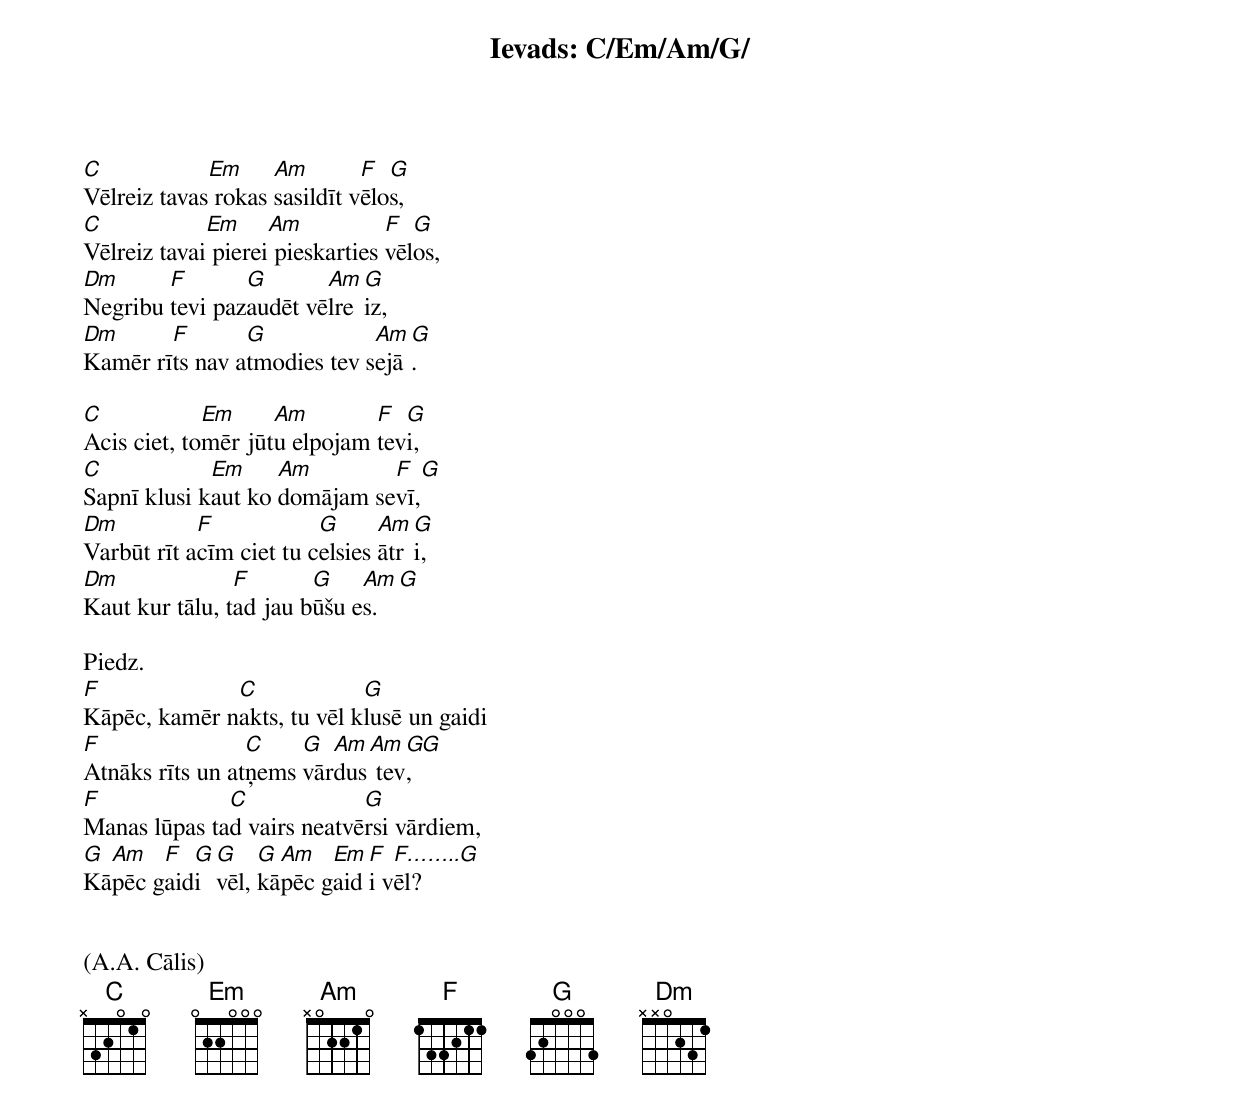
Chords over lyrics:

Ievads: C/Em/Am/G/
C            Em     Am        F  G
Vēlreiz tavas rokas sasildīt vēlos,
C            Em     Am           F  G
Vēlreiz tavai pierei pieskarties vēlos,
Dm	F	G	Am G
Negribu tevi pazaudēt vēlreiz,
Dm	F	G	     Am G
Kamēr rīts nav atmodies tev sejā.

C            Em     Am        F  G
Acis ciet, tomēr jūtu elpojam tevi,
C            Em     Am        F  G
Sapnī klusi kaut ko domājam sevī,
Dm	    F	         G      Am G
Varbūt rīt acīm ciet tu celsies ātri,
Dm	        F	G    Am G
Kaut kur tālu, tad jau būšu es.

Piedz.
F             C             G
Kāpēc, kamēr nakts, tu vēl klusē un gaidi
F                C    G  Am Am  GG
Atnāks rīts un atņems vārdus tev,
F             C             G
Manas lūpas tad vairs neatvērsi vārdiem,
G Am   F  G G    G Am   Em F  F……..G
Kāpēc gaidi vēl, kāpēc gaidi vēl?


(A.A. Cālis)
